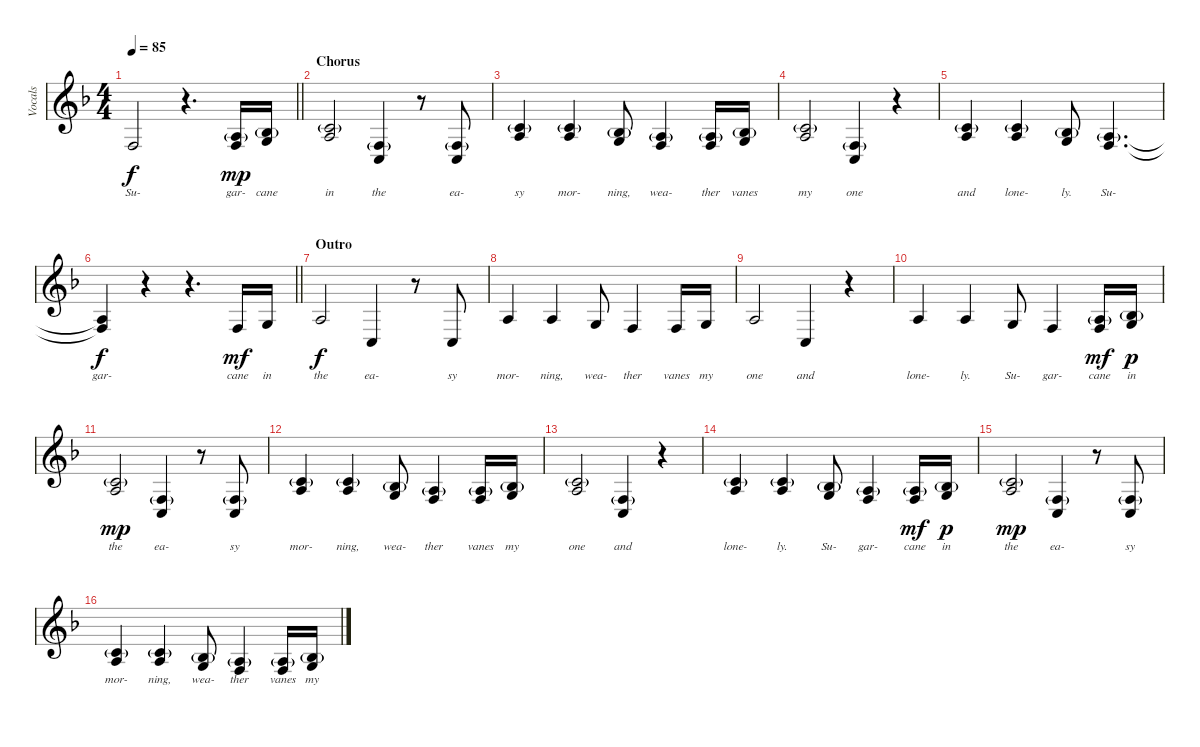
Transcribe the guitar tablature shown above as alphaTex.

\track ("Vocals" "Vocals") {instrument flute}
\staff {score}
\tuning (E4 B3 G3 D3 A2 E2) {hide}
\ts (4 4)
\tempo 85
\clef g2
\barLineRight lightlight
\ks f
3.4{t}.2{lyrics (0 "Su-") lyrics (1 "") lyrics (2 "") lyrics (3 "") lyrics (4 "") dy f} r.4{d} (2.3{g} 3.4).16{lyrics (0 "gar-") lyrics (1 "") lyrics (2 "") lyrics (3 "") lyrics (4 "") dy mp} (3.3{g} 5.4).16{lyrics (0 "cane") lyrics (1 "") lyrics (2 "") lyrics (3 "") lyrics (4 "")} |
\section ("" "Chorus")
(1.2{g} 2.3).2{lyrics (0 "in") lyrics (1 "") lyrics (2 "") lyrics (3 "") lyrics (4 "")} (3.4{g} 3.5).4{lyrics (0 "the") lyrics (1 "") lyrics (2 "") lyrics (3 "") lyrics (4 "")} r.8 (3.4{g} 3.5).8{lyrics (0 "ea-") lyrics (1 "") lyrics (2 "") lyrics (3 "") lyrics (4 "")} |
(1.2{g} 2.3).4{lyrics (0 "sy") lyrics (1 "") lyrics (2 "") lyrics (3 "") lyrics (4 "")} (1.2{g} 2.3).4{lyrics (0 "mor-") lyrics (1 "") lyrics (2 "") lyrics (3 "") lyrics (4 "")} (3.3{g} 5.4).8{lyrics (0 "ning,") lyrics (1 "") lyrics (2 "") lyrics (3 "") lyrics (4 "")} (2.3{g} 3.4).4{lyrics (0 "wea-") lyrics (1 "") lyrics (2 "") lyrics (3 "") lyrics (4 "")} (2.3{g} 3.4).16{lyrics (0 "ther") lyrics (1 "") lyrics (2 "") lyrics (3 "") lyrics (4 "")} (3.3{g} 5.4).16{lyrics (0 "vanes") lyrics (1 "") lyrics (2 "") lyrics (3 "") lyrics (4 "")} |
(1.2{g} 2.3).2{lyrics (0 "my") lyrics (1 "") lyrics (2 "") lyrics (3 "") lyrics (4 "")} (3.4{g} 3.5).4{lyrics (0 "one") lyrics (1 "") lyrics (2 "") lyrics (3 "") lyrics (4 "")} r.4 |
(1.2{g} 2.3).4{lyrics (0 "and") lyrics (1 "") lyrics (2 "") lyrics (3 "") lyrics (4 "")} (1.2{g} 2.3).4{lyrics (0 "lone-") lyrics (1 "") lyrics (2 "") lyrics (3 "") lyrics (4 "")} (3.3{g} 5.4).8{lyrics (0 "ly.") lyrics (1 "") lyrics (2 "") lyrics (3 "") lyrics (4 "")} (2.3{g} 3.4).4{d lyrics (0 "Su-") lyrics (1 "") lyrics (2 "") lyrics (3 "") lyrics (4 "")} |
\barLineRight lightlight
(2.3{t} 3.4{t}).4{lyrics (0 "gar-") lyrics (1 "") lyrics (2 "") lyrics (3 "") lyrics (4 "") dy f} r.4 r.4{d} 3.4.16{lyrics (0 "cane") lyrics (1 "") lyrics (2 "") lyrics (3 "") lyrics (4 "") dy mf} 0.3.16{lyrics (0 "in") lyrics (1 "") lyrics (2 "") lyrics (3 "") lyrics (4 "")} |
\section ("" "Outro")
2.3.2{lyrics (0 "the") lyrics (1 "") lyrics (2 "") lyrics (3 "") lyrics (4 "") dy f} 3.5.4{lyrics (0 "ea-") lyrics (1 "") lyrics (2 "") lyrics (3 "") lyrics (4 "")} r.8 3.5.8{lyrics (0 "sy") lyrics (1 "") lyrics (2 "") lyrics (3 "") lyrics (4 "")} |
2.3.4{lyrics (0 "mor-") lyrics (1 "") lyrics (2 "") lyrics (3 "") lyrics (4 "")} 2.3.4{lyrics (0 "ning,") lyrics (1 "") lyrics (2 "") lyrics (3 "") lyrics (4 "")} 0.3.8{lyrics (0 "wea-") lyrics (1 "") lyrics (2 "") lyrics (3 "") lyrics (4 "")} 3.4.4{lyrics (0 "ther") lyrics (1 "") lyrics (2 "") lyrics (3 "") lyrics (4 "")} 3.4.16{lyrics (0 "vanes") lyrics (1 "") lyrics (2 "") lyrics (3 "") lyrics (4 "")} 0.3.16{lyrics (0 "my") lyrics (1 "") lyrics (2 "") lyrics (3 "") lyrics (4 "")} |
2.3.2{lyrics (0 "one") lyrics (1 "") lyrics (2 "") lyrics (3 "") lyrics (4 "")} 3.5.4{lyrics (0 "and") lyrics (1 "") lyrics (2 "") lyrics (3 "") lyrics (4 "")} r.4 |
2.3.4{lyrics (0 "lone-") lyrics (1 "") lyrics (2 "") lyrics (3 "") lyrics (4 "")} 2.3.4{lyrics (0 "ly.") lyrics (1 "") lyrics (2 "") lyrics (3 "") lyrics (4 "")} 0.3.8{lyrics (0 "Su-") lyrics (1 "") lyrics (2 "") lyrics (3 "") lyrics (4 "")} 3.4.4{lyrics (0 "gar-") lyrics (1 "") lyrics (2 "") lyrics (3 "") lyrics (4 "")} (2.3{g} 3.4).16{lyrics (0 "cane") lyrics (1 "") lyrics (2 "") lyrics (3 "") lyrics (4 "") dy mf} (3.3{g} 5.4).16{lyrics (0 "in") lyrics (1 "") lyrics (2 "") lyrics (3 "") lyrics (4 "") dy p} |
(1.2{g} 2.3).2{lyrics (0 "the") lyrics (1 "") lyrics (2 "") lyrics (3 "") lyrics (4 "") dy mp} (3.4{g} 3.5).4{lyrics (0 "ea-") lyrics (1 "") lyrics (2 "") lyrics (3 "") lyrics (4 "")} r.8 (3.4{g} 3.5).8{lyrics (0 "sy") lyrics (1 "") lyrics (2 "") lyrics (3 "") lyrics (4 "")} |
(1.2{g} 2.3).4{lyrics (0 "mor-") lyrics (1 "") lyrics (2 "") lyrics (3 "") lyrics (4 "")} (1.2{g} 2.3).4{lyrics (0 "ning,") lyrics (1 "") lyrics (2 "") lyrics (3 "") lyrics (4 "")} (3.3{g} 5.4).8{lyrics (0 "wea-") lyrics (1 "") lyrics (2 "") lyrics (3 "") lyrics (4 "")} (2.3{g} 3.4).4{lyrics (0 "ther") lyrics (1 "") lyrics (2 "") lyrics (3 "") lyrics (4 "")} (2.3{g} 3.4).16{lyrics (0 "vanes") lyrics (1 "") lyrics (2 "") lyrics (3 "") lyrics (4 "")} (3.3{g} 5.4).16{lyrics (0 "my") lyrics (1 "") lyrics (2 "") lyrics (3 "") lyrics (4 "")} |
(1.2{g} 2.3).2{lyrics (0 "one") lyrics (1 "") lyrics (2 "") lyrics (3 "") lyrics (4 "")} (3.4{g} 3.5).4{lyrics (0 "and") lyrics (1 "") lyrics (2 "") lyrics (3 "") lyrics (4 "")} r.4 |
(1.2{g} 2.3).4{lyrics (0 "lone-") lyrics (1 "") lyrics (2 "") lyrics (3 "") lyrics (4 "")} (1.2{g} 2.3).4{lyrics (0 "ly.") lyrics (1 "") lyrics (2 "") lyrics (3 "") lyrics (4 "")} (3.3{g} 5.4).8{lyrics (0 "Su-") lyrics (1 "") lyrics (2 "") lyrics (3 "") lyrics (4 "")} (2.3{g} 3.4).4{lyrics (0 "gar-") lyrics (1 "") lyrics (2 "") lyrics (3 "") lyrics (4 "")} (2.3{g} 3.4).16{lyrics (0 "cane") lyrics (1 "") lyrics (2 "") lyrics (3 "") lyrics (4 "") dy mf} (3.3{g} 5.4).16{lyrics (0 "in") lyrics (1 "") lyrics (2 "") lyrics (3 "") lyrics (4 "") dy p} |
(1.2{g} 2.3).2{lyrics (0 "the") lyrics (1 "") lyrics (2 "") lyrics (3 "") lyrics (4 "") dy mp} (3.4{g} 3.5).4{lyrics (0 "ea-") lyrics (1 "") lyrics (2 "") lyrics (3 "") lyrics (4 "")} r.8 (3.4{g} 3.5).8{lyrics (0 "sy") lyrics (1 "") lyrics (2 "") lyrics (3 "") lyrics (4 "")} |
(1.2{g} 2.3).4{lyrics (0 "mor-") lyrics (1 "") lyrics (2 "") lyrics (3 "") lyrics (4 "")} (1.2{g} 2.3).4{lyrics (0 "ning,") lyrics (1 "") lyrics (2 "") lyrics (3 "") lyrics (4 "")} (3.3{g} 5.4).8{lyrics (0 "wea-") lyrics (1 "") lyrics (2 "") lyrics (3 "") lyrics (4 "")} (2.3{g} 3.4).4{lyrics (0 "ther") lyrics (1 "") lyrics (2 "") lyrics (3 "") lyrics (4 "")} (2.3{g} 3.4).16{lyrics (0 "vanes") lyrics (1 "") lyrics (2 "") lyrics (3 "") lyrics (4 "")} (3.3{g} 5.4).16{lyrics (0 "my") lyrics (1 "") lyrics (2 "") lyrics (3 "") lyrics (4 "")}
